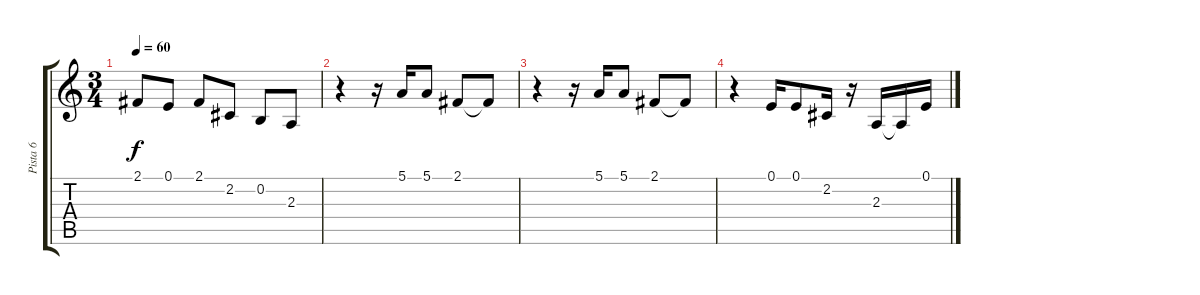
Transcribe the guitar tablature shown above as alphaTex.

\track ("Pista 6" "Pista 6") {instrument voiceoohs}
\staff {score tabs}
\tuning (E4 B3 G3 D3 A2 E2) {hide}
\ts (3 4)
\tempo 60
\clef g2
\ks c
2.1.8{dy f} 0.1.8 2.1.8 2.2.8 0.2.8 2.3.8 |
r.4 r.16 5.1.16 5.1.8 2.1.8 2.1{t}.8 |
r.4 r.16 5.1.16 5.1.8 2.1.8 2.1{t}.8 |
r.4 0.1.16 0.1.8 2.2.16 r.16 2.3.16 2.3{t}.16 0.1.16
